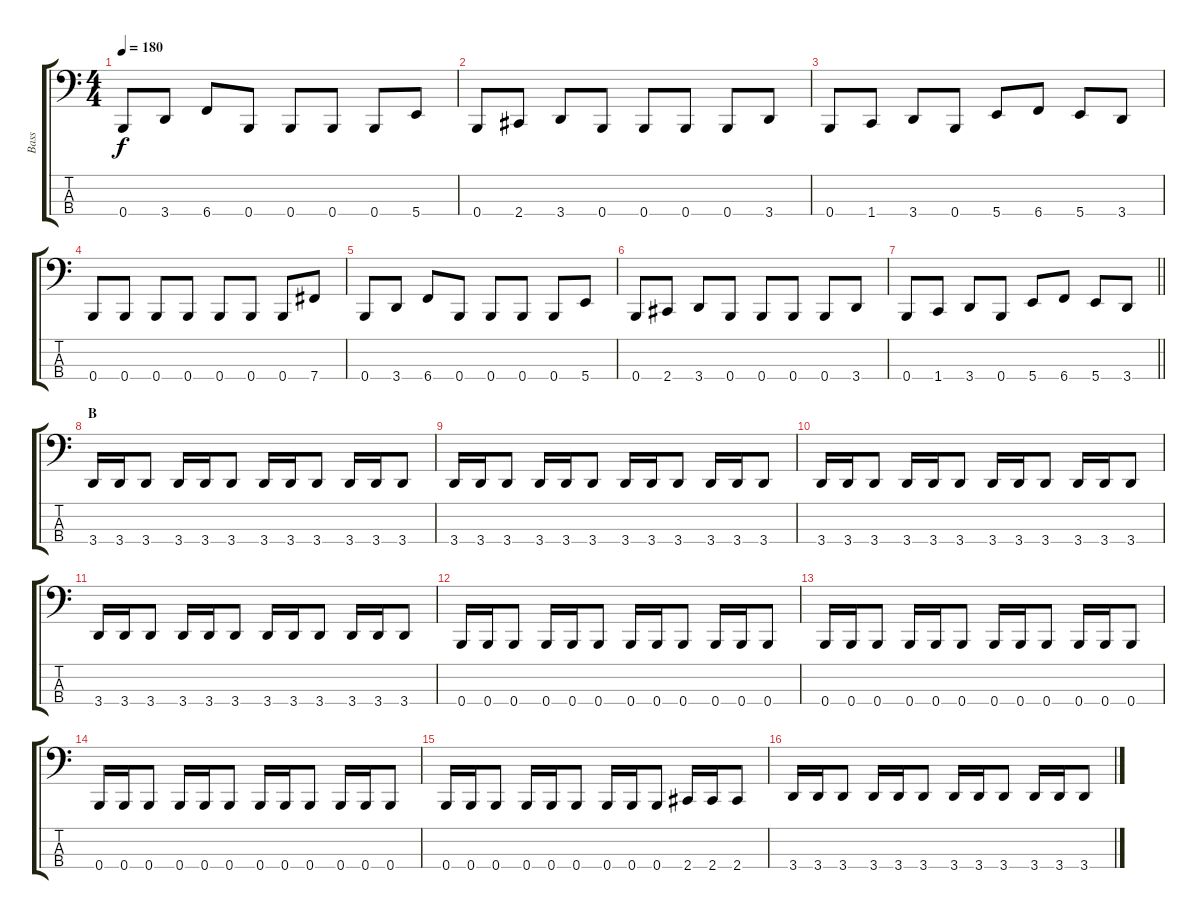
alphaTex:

\track ("Bass" "Bass") {instrument electricbassfinger}
\staff {score tabs}
\tuning (D2 A1 E1 B0) {hide}
\ts (4 4)
\tempo 180
\clef f4
\ks c
0.4.8{dy f} 3.4.8 6.4.8 0.4.8 0.4.8 0.4.8 0.4.8 5.4.8 |
0.4.8 2.4.8 3.4.8 0.4.8 0.4.8 0.4.8 0.4.8 3.4.8 |
0.4.8 1.4.8 3.4.8 0.4.8 5.4.8 6.4.8 5.4.8 3.4.8 |
0.4.8 0.4.8 0.4.8 0.4.8 0.4.8 0.4.8 0.4.8 7.4.8 |
0.4.8 3.4.8 6.4.8 0.4.8 0.4.8 0.4.8 0.4.8 5.4.8 |
0.4.8 2.4.8 3.4.8 0.4.8 0.4.8 0.4.8 0.4.8 3.4.8 |
\barLineRight lightlight
0.4.8 1.4.8 3.4.8 0.4.8 5.4.8 6.4.8 5.4.8 3.4.8 |
\section ("" "B")
3.4.16 3.4.16 3.4.8 3.4.16 3.4.16 3.4.8 3.4.16 3.4.16 3.4.8 3.4.16 3.4.16 3.4.8 |
3.4.16 3.4.16 3.4.8 3.4.16 3.4.16 3.4.8 3.4.16 3.4.16 3.4.8 3.4.16 3.4.16 3.4.8 |
3.4.16 3.4.16 3.4.8 3.4.16 3.4.16 3.4.8 3.4.16 3.4.16 3.4.8 3.4.16 3.4.16 3.4.8 |
3.4.16 3.4.16 3.4.8 3.4.16 3.4.16 3.4.8 3.4.16 3.4.16 3.4.8 3.4.16 3.4.16 3.4.8 |
0.4.16 0.4.16 0.4.8 0.4.16 0.4.16 0.4.8 0.4.16 0.4.16 0.4.8 0.4.16 0.4.16 0.4.8 |
0.4.16 0.4.16 0.4.8 0.4.16 0.4.16 0.4.8 0.4.16 0.4.16 0.4.8 0.4.16 0.4.16 0.4.8 |
0.4.16 0.4.16 0.4.8 0.4.16 0.4.16 0.4.8 0.4.16 0.4.16 0.4.8 0.4.16 0.4.16 0.4.8 |
0.4.16 0.4.16 0.4.8 0.4.16 0.4.16 0.4.8 0.4.16 0.4.16 0.4.8 2.4.16 2.4.16 2.4.8 |
3.4.16 3.4.16 3.4.8 3.4.16 3.4.16 3.4.8 3.4.16 3.4.16 3.4.8 3.4.16 3.4.16 3.4.8
